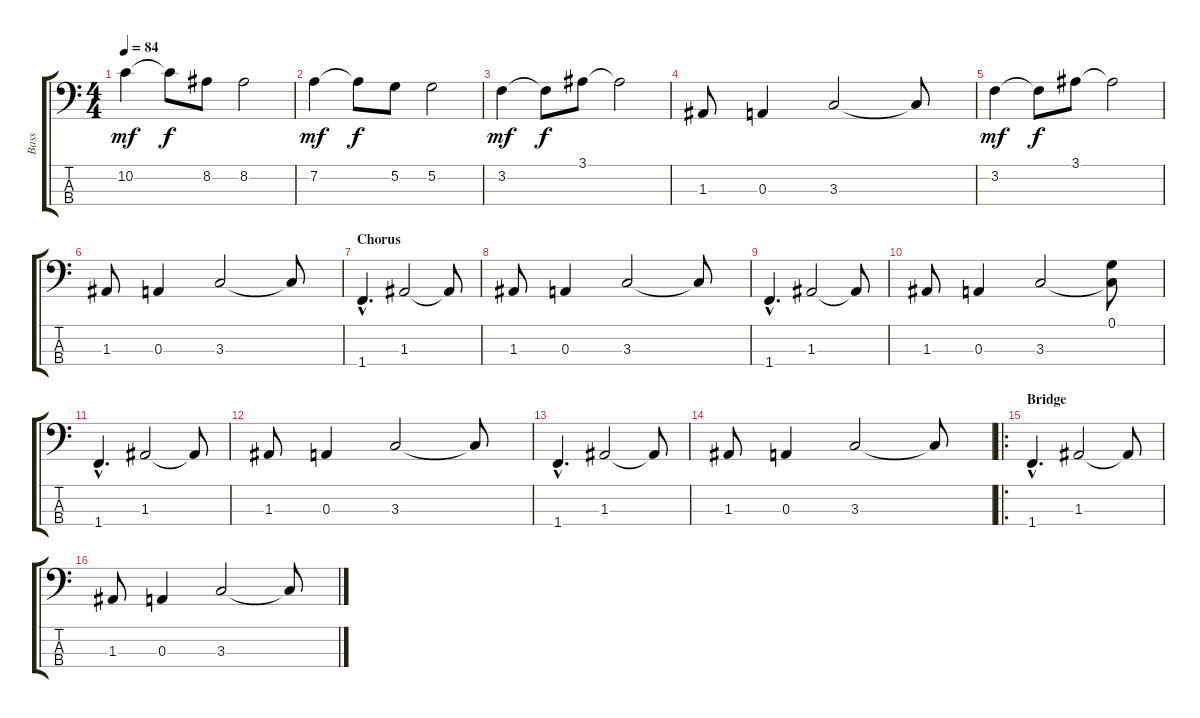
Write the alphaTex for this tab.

\track ("Bass" "Bass") {instrument electricbassfinger}
\staff {score tabs}
\tuning (G2 D2 A1 E1) {hide}
\ts (4 4)
\tempo 84
\clef f4
\ks c
10.2.4{dy mf} 10.2{t}.8{dy f} 8.2.8 8.2.2 |
7.2.4{dy mf} 7.2{t}.8{dy f} 5.2.8 5.2.2 |
3.2.4{dy mf} 3.2{t}.8{dy f} 3.1.8 3.1{t}.2 |
1.3.8 0.3.4 3.3.2 3.3{t}.8 |
3.2.4{dy mf} 3.2{t}.8{dy f} 3.1.8 3.1{t}.2 |
1.3.8 0.3.4 3.3.2 3.3{t}.8 |
\section ("" "Chorus")
1.4{hac}.4{d} 1.3.2 1.3{t}.8 |
1.3.8 0.3.4 3.3.2 3.3{t}.8 |
1.4{hac}.4{d} 1.3.2 1.3{t}.8 |
1.3.8 0.3.4 3.3.2 (0.1 3.3{t}).8 |
1.4{hac}.4{d} 1.3.2 1.3{t}.8 |
1.3.8 0.3.4 3.3.2 3.3{t}.8 |
1.4{hac}.4{d} 1.3.2 1.3{t}.8 |
1.3.8 0.3.4 3.3.2 3.3{t}.8 |
\ro
\section ("" "Bridge")
1.4{hac}.4{d} 1.3.2 1.3{t}.8 |
1.3.8 0.3.4 3.3.2 3.3{t}.8
